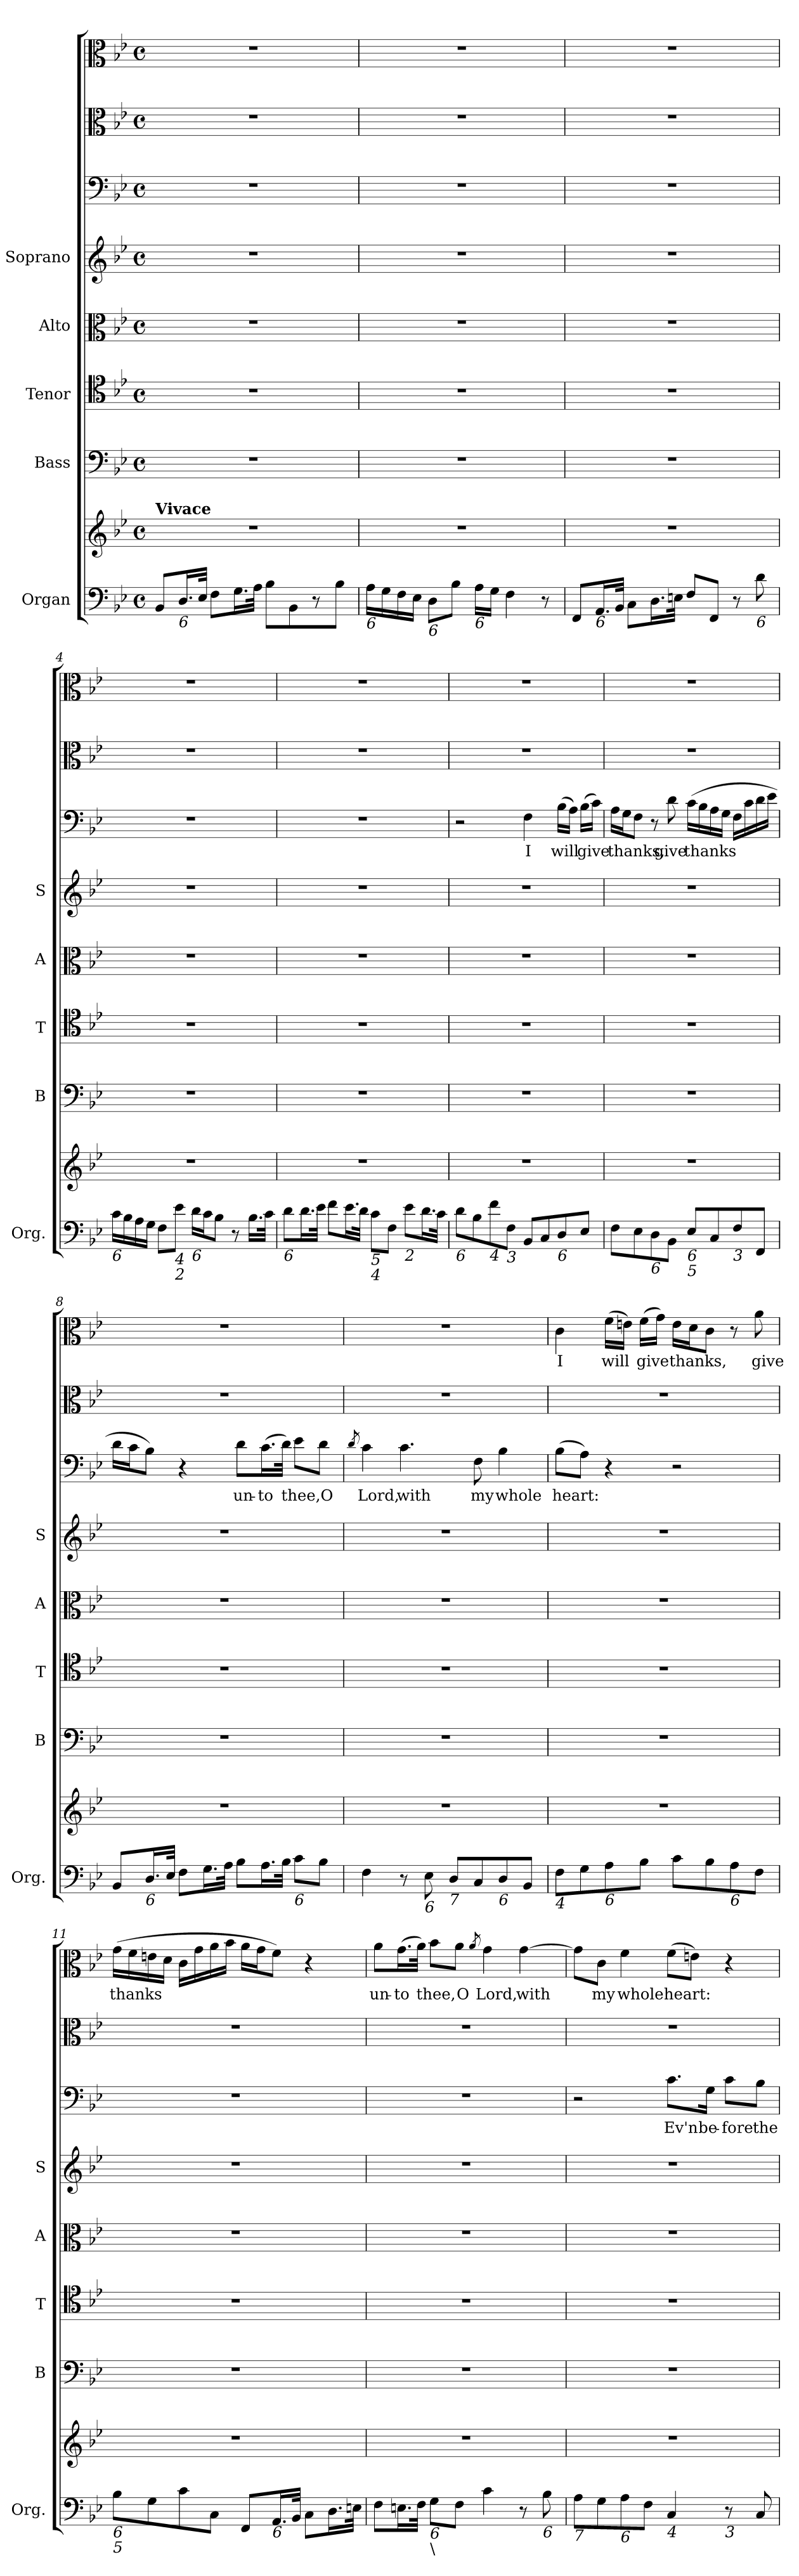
**kern	**kern	**kern	**kern	**kern	**kern	**kern	**text	**kern	**kern	**text
*part8	*part8	*part7	*part6	*part5	*part4	*part3	*part3	*part2	*part1	*part1
*staff9	*staff8	*staff7	*staff6	*staff5	*staff4	*staff3	*staff3	*staff2	*staff1	*staff1
*I"Organ	*	*I"Bass	*I"Tenor	*I"Alto	*I"Soprano	*	*	*	*	*
*I'Org.	*	*I'B	*I'T	*I'A	*I'S	*	*	*	*	*
*clefF4	*clefG2	*clefF4	*clefC4	*clefC3	*clefG2	*clefF4	*	*clefC3	*clefC3	*
*k[b-e-]	*k[b-e-]	*k[b-e-]	*k[b-e-]	*k[b-e-]	*k[b-e-]	*k[b-e-]	*	*k[b-e-]	*k[b-e-]	*
*B-:	*B-:	*B-:	*B-:	*B-:	*B-:	*B-:	*	*B-:	*B-:	*
*M4/4	*M4/4	*M4/4	*M4/4	*M4/4	*M4/4	*M4/4	*	*M4/4	*M4/4	*
*met(c)	*met(c)	*met(c)	*met(c)	*met(c)	*met(c)	*met(c)	*	*met(c)	*met(c)	*
*MM84	*MM84	*MM84	*MM84	*MM84	*MM84	*MM84	*	*MM84	*MM84	*
=1	=1	=1	=1	=1	=1	=1	=1	=1	=1	=1
!	!LO:TX:a:B:t=Vivace	!	!	!	!	!	!	!	!	!
8BB-/L	1r	1r	1r	1r	1r	1r	.	1r	1r	.
!LO:TX:b:i:t=6	!	!	!	!	!	!	!	!	!	!
16.D/L	.	.	.	.	.	.	.	.	.	.
32E-/JJk	.	.	.	.	.	.	.	.	.	.
8F\L	.	.	.	.	.	.	.	.	.	.
16.G\L	.	.	.	.	.	.	.	.	.	.
32A\JJk	.	.	.	.	.	.	.	.	.	.
8B-\L	.	.	.	.	.	.	.	.	.	.
8BB-\	.	.	.	.	.	.	.	.	.	.
8r	.	.	.	.	.	.	.	.	.	.
8B-\J	.	.	.	.	.	.	.	.	.	.
=2	=2	=2	=2	=2	=2	=2	=2	=2	=2	=2
!LO:TX:b:i:t=6	!	!	!	!	!	!	!	!	!	!
16A\LL	1r	1r	1r	1r	1r	1r	.	1r	1r	.
16G\	.	.	.	.	.	.	.	.	.	.
16F\	.	.	.	.	.	.	.	.	.	.
16E-\JJ	.	.	.	.	.	.	.	.	.	.
!LO:TX:b:i:t=6	!	!	!	!	!	!	!	!	!	!
8D\L	.	.	.	.	.	.	.	.	.	.
8B-\J	.	.	.	.	.	.	.	.	.	.
!LO:TX:b:i:t=6	!	!	!	!	!	!	!	!	!	!
16A\LL	.	.	.	.	.	.	.	.	.	.
16G\JJ	.	.	.	.	.	.	.	.	.	.
4F\	.	.	.	.	.	.	.	.	.	.
8r	.	.	.	.	.	.	.	.	.	.
=3	=3	=3	=3	=3	=3	=3	=3	=3	=3	=3
8FF/L	1r	1r	1r	1r	1r	1r	.	1r	1r	.
!LO:TX:b:i:t=6	!	!	!	!	!	!	!	!	!	!
16.AA/L	.	.	.	.	.	.	.	.	.	.
32BB-/JJk	.	.	.	.	.	.	.	.	.	.
8C\L	.	.	.	.	.	.	.	.	.	.
16.D\L	.	.	.	.	.	.	.	.	.	.
32En\JJk	.	.	.	.	.	.	.	.	.	.
8F/L	.	.	.	.	.	.	.	.	.	.
8FF/J	.	.	.	.	.	.	.	.	.	.
8r	.	.	.	.	.	.	.	.	.	.
!LO:TX:b:i:t=6	!	!	!	!	!	!	!	!	!	!
8d\	.	.	.	.	.	.	.	.	.	.
!!LO:LB:g=z
=4	=4	=4	=4	=4	=4	=4	=4	=4	=4	=4
!LO:TX:b:i:t=6	!	!	!	!	!	!	!	!	!	!
16c\LL	1r	1r	1r	1r	1r	1r	.	1r	1r	.
16B-\	.	.	.	.	.	.	.	.	.	.
16A\	.	.	.	.	.	.	.	.	.	.
16G\JJ	.	.	.	.	.	.	.	.	.	.
8F\L	.	.	.	.	.	.	.	.	.	.
!LO:TX:b:i:t=4	!	!	!	!	!	!	!	!	!	!
!LO:TX:b:i:t=2	!	!	!	!	!	!	!	!	!	!
8e-\J	.	.	.	.	.	.	.	.	.	.
!LO:TX:b:i:t=6	!	!	!	!	!	!	!	!	!	!
16d\LL	.	.	.	.	.	.	.	.	.	.
16c\J	.	.	.	.	.	.	.	.	.	.
8B-\J	.	.	.	.	.	.	.	.	.	.
8r	.	.	.	.	.	.	.	.	.	.
16.B-\LL	.	.	.	.	.	.	.	.	.	.
32c\JJk	.	.	.	.	.	.	.	.	.	.
=5	=5	=5	=5	=5	=5	=5	=5	=5	=5	=5
!LO:TX:b:i:t=6	!	!	!	!	!	!	!	!	!	!
8d\L	1r	1r	1r	1r	1r	1r	.	1r	1r	.
16.d\L	.	.	.	.	.	.	.	.	.	.
32e-\JJk	.	.	.	.	.	.	.	.	.	.
8f\L	.	.	.	.	.	.	.	.	.	.
16.e-\L	.	.	.	.	.	.	.	.	.	.
32d\JJk	.	.	.	.	.	.	.	.	.	.
!LO:TX:b:i:t=5	!	!	!	!	!	!	!	!	!	!
!LO:TX:b:i:t=4	!	!	!	!	!	!	!	!	!	!
8c\L	.	.	.	.	.	.	.	.	.	.
8F\J	.	.	.	.	.	.	.	.	.	.
!LO:TX:b:i:t=2	!	!	!	!	!	!	!	!	!	!
8e-\L	.	.	.	.	.	.	.	.	.	.
16.d\L	.	.	.	.	.	.	.	.	.	.
32c\JJk	.	.	.	.	.	.	.	.	.	.
=6	=6	=6	=6	=6	=6	=6	=6	=6	=6	=6
!LO:TX:b:i:t=6	!	!	!	!	!	!	!	!	!	!
8d\L	1r	1r	1r	1r	1r	2r	.	1r	1r	.
8B-\	.	.	.	.	.	.	.	.	.	.
!LO:TX:b:i:t=4	!	!	!	!	!	!	!	!	!	!
8f\	.	.	.	.	.	.	.	.	.	.
!LO:TX:b:i:t=3	!	!	!	!	!	!	!	!	!	!
8F\J	.	.	.	.	.	.	.	.	.	.
!	!	!	!	!	!	!	!LO:LY:b	!	!	!
8BB-/L	.	.	.	.	.	4F\	I	.	.	.
8C/	.	.	.	.	.	.	.	.	.	.
!LO:TX:b:i:t=6	!	!	!	!	!	!	!	!	!	!
!	!	!	!	!	!	!	!LO:LY:b	!	!	!
8D/	.	.	.	.	.	(>16B-\LL	will	.	.	.
.	.	.	.	.	.	16A\JJ)	.	.	.	.
!	!	!	!	!	!	!	!LO:LY:b	!	!	!
8E-/J	.	.	.	.	.	(>16B-\LL	give	.	.	.
.	.	.	.	.	.	16c\JJ)	.	.	.	.
!!LO:LB:g=z
=7	=7	=7	=7	=7	=7	=7	=7	=7	=7	=7
!	!	!	!	!	!	!	!LO:LY:b	!	!	!
8F\L	1r	1r	1r	1r	1r	16A\LL	thanks,	1r	1r	.
.	.	.	.	.	.	16G\J	.	.	.	.
8E-\	.	.	.	.	.	8F\J	.	.	.	.
!LO:TX:b:i:t=6	!	!	!	!	!	!	!	!	!	!
8D\	.	.	.	.	.	8r	.	.	.	.
!	!	!	!	!	!	!	!LO:LY:b	!	!	!
8BB-\J	.	.	.	.	.	8d\	give	.	.	.
!LO:TX:b:i:t=6	!	!	!	!	!	!	!	!	!	!
!LO:TX:b:i:t=5	!	!	!	!	!	!	!	!	!	!
!	!	!	!	!	!	!	!LO:LY:b	!	!	!
8E-/L	.	.	.	.	.	(>16c\LL	thanks	.	.	.
.	.	.	.	.	.	16B-\	.	.	.	.
8C/	.	.	.	.	.	16A\	.	.	.	.
.	.	.	.	.	.	16G\JJ	.	.	.	.
!LO:TX:b:i:t=3	!	!	!	!	!	!	!	!	!	!
8F/	.	.	.	.	.	16F\LL	.	.	.	.
.	.	.	.	.	.	16c\	.	.	.	.
8FF/J	.	.	.	.	.	16d\	.	.	.	.
.	.	.	.	.	.	16e-\JJ	.	.	.	.
=8	=8	=8	=8	=8	=8	=8	=8	=8	=8	=8
8BB-/L	1r	1r	1r	1r	1r	16d\LL	.	1r	1r	.
.	.	.	.	.	.	16c\J	.	.	.	.
!LO:TX:b:i:t=6	!	!	!	!	!	!	!	!	!	!
16.D/L	.	.	.	.	.	8B-\J)	.	.	.	.
32E-/JJk	.	.	.	.	.	.	.	.	.	.
8F\L	.	.	.	.	.	4r	.	.	.	.
16.G\L	.	.	.	.	.	.	.	.	.	.
32A\JJk	.	.	.	.	.	.	.	.	.	.
!	!	!	!	!	!	!	!LO:LY:b	!	!	!
8B-\L	.	.	.	.	.	8d\L	un-	.	.	.
!	!	!	!	!	!	!	!LO:LY:b	!	!	!
16.A\L	.	.	.	.	.	(>16.c\L	-to	.	.	.
32B-\JJk	.	.	.	.	.	32d\JJk)	.	.	.	.
!LO:TX:b:i:t=6	!	!	!	!	!	!	!	!	!	!
!	!	!	!	!	!	!	!LO:LY:b	!	!	!
8c\L	.	.	.	.	.	8e-\L	thee,	.	.	.
!	!	!	!	!	!	!	!LO:LY:b	!	!	!
8B-\J	.	.	.	.	.	8d\J	O	.	.	.
=9	=9	=9	=9	=9	=9	=9	=9	=9	=9	=9
.	.	.	.	.	.	8qd/	.	.	.	.
!	!	!	!	!	!	!	!LO:LY:b	!	!	!
4F\	1r	1r	1r	1r	1r	4c\	Lord,	1r	1r	.
!	!	!	!	!	!	!	!LO:LY:b	!	!	!
8r	.	.	.	.	.	4.c\	with	.	.	.
!LO:TX:b:i:t=6	!	!	!	!	!	!	!	!	!	!
8E-\	.	.	.	.	.	.	.	.	.	.
!LO:TX:b:i:t=7	!	!	!	!	!	!	!	!	!	!
8D/L	.	.	.	.	.	.	.	.	.	.
!	!	!	!	!	!	!	!LO:LY:b	!	!	!
8C/	.	.	.	.	.	8F\	my	.	.	.
!LO:TX:b:i:t=6	!	!	!	!	!	!	!	!	!	!
!	!	!	!	!	!	!	!LO:LY:b	!	!	!
8D/	.	.	.	.	.	4B-\	whole	.	.	.
8BB-/J	.	.	.	.	.	.	.	.	.	.
!!LO:PB:g=z
=10	=10	=10	=10	=10	=10	=10	=10	=10	=10	=10
!LO:TX:b:i:t=4	!	!	!	!	!	!	!	!	!	!
!	!	!	!	!	!	!	!LO:LY:b	!	!	!LO:LY:b
8F\L	1r	1r	1r	1r	1r	(>8B-\L	heart:	1r	4c\	I
8G\	.	.	.	.	.	8A\J)	.	.	.	.
!LO:TX:b:i:t=6	!	!	!	!	!	!	!	!	!	!
!	!	!	!	!	!	!	!	!	!	!LO:LY:b
8A\	.	.	.	.	.	4r	.	.	(>16f\LL	will
.	.	.	.	.	.	.	.	.	16en\JJ)	.
!	!	!	!	!	!	!	!	!	!	!LO:LY:b
8B-\J	.	.	.	.	.	.	.	.	(>16f\LL	give
.	.	.	.	.	.	.	.	.	16g\JJ)	.
!	!	!	!	!	!	!	!	!	!	!LO:LY:b
8c\L	.	.	.	.	.	2r	.	.	16e\LL	thanks,
.	.	.	.	.	.	.	.	.	16d\J	.
8B-\	.	.	.	.	.	.	.	.	8c\J	.
!LO:TX:b:i:t=6	!	!	!	!	!	!	!	!	!	!
8A\	.	.	.	.	.	.	.	.	8r	.
!	!	!	!	!	!	!	!	!	!	!LO:LY:b
8F\J	.	.	.	.	.	.	.	.	8a\	give
=11	=11	=11	=11	=11	=11	=11	=11	=11	=11	=11
!LO:TX:b:i:t=6	!	!	!	!	!	!	!	!	!	!
!LO:TX:b:i:t=5	!	!	!	!	!	!	!	!	!	!
!	!	!	!	!	!	!	!	!	!	!LO:LY:b
8B-\L	1r	1r	1r	1r	1r	1r	.	1r	(>16g\LL	thanks
.	.	.	.	.	.	.	.	.	16f\	.
8G\	.	.	.	.	.	.	.	.	16en\	.
.	.	.	.	.	.	.	.	.	16d\JJ	.
8c\	.	.	.	.	.	.	.	.	16c\LL	.
.	.	.	.	.	.	.	.	.	16g\	.
8C\J	.	.	.	.	.	.	.	.	16a\	.
.	.	.	.	.	.	.	.	.	16b-\JJ	.
8FF/L	.	.	.	.	.	.	.	.	16a\LL	.
.	.	.	.	.	.	.	.	.	16g\J	.
!LO:TX:b:i:t=6	!	!	!	!	!	!	!	!	!	!
16.AA/L	.	.	.	.	.	.	.	.	8f\J)	.
32BB-/JJk	.	.	.	.	.	.	.	.	.	.
8C\L	.	.	.	.	.	.	.	.	4r	.
16.D\L	.	.	.	.	.	.	.	.	.	.
32En\JJk	.	.	.	.	.	.	.	.	.	.
=12	=12	=12	=12	=12	=12	=12	=12	=12	=12	=12
!	!	!	!	!	!	!	!	!	!	!LO:LY:b
8F\L	1r	1r	1r	1r	1r	1r	.	1r	8a\L	un-
!	!	!	!	!	!	!	!	!	!	!LO:LY:b
16.En\L	.	.	.	.	.	.	.	.	(>16.g\L	-to
32F\JJk	.	.	.	.	.	.	.	.	32a\JJk)	.
!LO:TX:b:i:t=6	!	!	!	!	!	!	!	!	!	!
!LO:TX:b:t=\	!	!	!	!	!	!	!	!	!	!
!	!	!	!	!	!	!	!	!	!	!LO:LY:b
8G\L	.	.	.	.	.	.	.	.	8b-\L	thee,
!	!	!	!	!	!	!	!	!	!	!LO:LY:b
8F\J	.	.	.	.	.	.	.	.	8a\J	O
.	.	.	.	.	.	.	.	.	8qa/	.
!	!	!	!	!	!	!	!	!	!	!LO:LY:b
4c\	.	.	.	.	.	.	.	.	4g\	Lord,
!	!	!	!	!	!	!	!	!	!	!LO:LY:b
8r	.	.	.	.	.	.	.	.	[4g\	with
!LO:TX:b:i:t=6	!	!	!	!	!	!	!	!	!	!
8B-\	.	.	.	.	.	.	.	.	.	.
!!LO:LB:g=z
=13	=13	=13	=13	=13	=13	=13	=13	=13	=13	=13
!LO:TX:b:i:t=7	!	!	!	!	!	!	!	!	!	!
8A\L	1r	1r	1r	1r	1r	2r	.	1r	8g\L]	.
!	!	!	!	!	!	!	!	!	!	!LO:LY:b
8G\	.	.	.	.	.	.	.	.	8c\J	my
!LO:TX:b:i:t=6	!	!	!	!	!	!	!	!	!	!
!	!	!	!	!	!	!	!	!	!	!LO:LY:b
8A\	.	.	.	.	.	.	.	.	4f\	whole
8F\J	.	.	.	.	.	.	.	.	.	.
!LO:TX:b:i:t=4	!	!	!	!	!	!	!	!	!	!
!	!	!	!	!	!	!	!LO:LY:b	!	!	!LO:LY:b
4C/	.	.	.	.	.	8.c\L	Ev'n	.	(>8f\L	heart:
.	.	.	.	.	.	.	.	.	8en\J)	.
!	!	!	!	!	!	!	!LO:LY:b	!	!	!
.	.	.	.	.	.	16G\Jk	be-	.	.	.
!LO:TX:b:i:t=3	!	!	!	!	!	!	!	!	!	!
!	!	!	!	!	!	!	!LO:LY:b	!	!	!
8r	.	.	.	.	.	8c\L	-fore	.	4r	.
!	!	!	!	!	!	!	!LO:LY:b	!	!	!
8C/	.	.	.	.	.	8B-\J	the	.	.	.
=	=	=	=	=	=	=	=	=	=	=
*-	*-	*-	*-	*-	*-	*-	*-	*-	*-	*-
